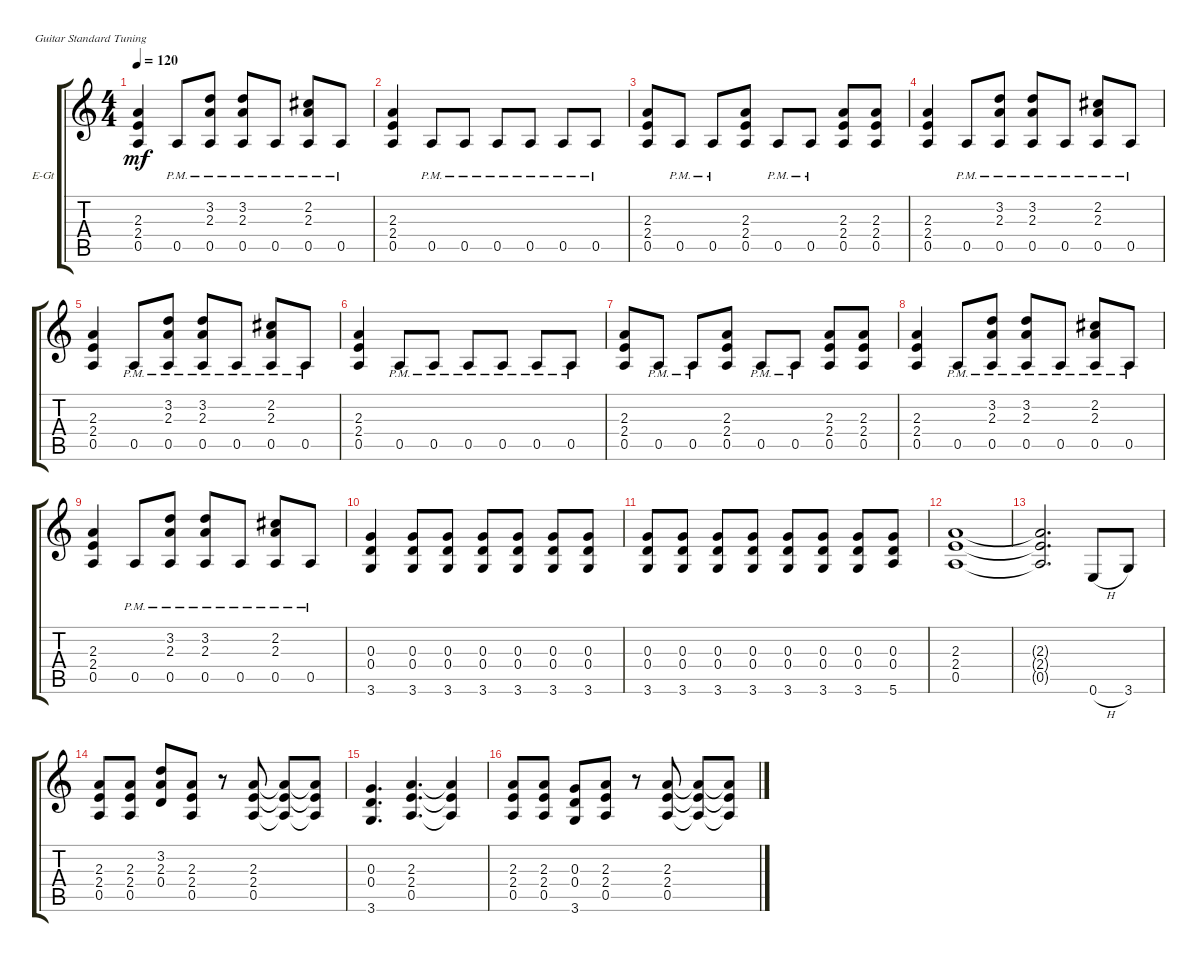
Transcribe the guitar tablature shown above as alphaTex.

\defaultSystemsLayout 4
\bracketExtendMode groupsimilarinstruments
\firstSystemTrackNameOrientation horizontal
\otherSystemsTrackNameOrientation horizontal
\track ("Electric Guitar (Drive)" "E-Gt") {instrument overdrivenguitar}
\staff {score tabs}
\tuning (E4 B3 G3 D3 A2 E2)
\ts (4 4)
\tempo 120
\clef g2
\ks c
(0.5 2.4 2.3).4{dy mf} 0.5{pm}.8 (0.5{pm} 3.2 2.3).8 (0.5{pm} 3.2 2.3).8 0.5{pm}.8 (0.5{pm} 2.2 2.3).8 0.5{pm}.8 |
(0.5 2.4 2.3).4 0.5{pm}.8 0.5{pm}.8 0.5{pm}.8 0.5{pm}.8 0.5{pm}.8 0.5{pm}.8 |
(0.5 2.4 2.3).8 0.5{pm}.8 0.5{pm}.8 (0.5 2.4 2.3).8 0.5{pm}.8 0.5{pm}.8 (0.5 2.4 2.3).8 (2.3 2.4 0.5).8 |
(0.5 2.4 2.3).4 0.5{pm}.8 (0.5{pm} 3.2 2.3).8 (0.5{pm} 3.2 2.3).8 0.5{pm}.8 (0.5{pm} 2.2 2.3).8 0.5{pm}.8 |
(0.5 2.4 2.3).4 0.5{pm}.8 (0.5{pm} 3.2 2.3).8 (0.5{pm} 3.2 2.3).8 0.5{pm}.8 (0.5{pm} 2.2 2.3).8 0.5{pm}.8 |
(0.5 2.4 2.3).4 0.5{pm}.8 0.5{pm}.8 0.5{pm}.8 0.5{pm}.8 0.5{pm}.8 0.5{pm}.8 |
(0.5 2.4 2.3).8 0.5{pm}.8 0.5{pm}.8 (0.5 2.4 2.3).8 0.5{pm}.8 0.5{pm}.8 (0.5 2.4 2.3).8 (2.3 2.4 0.5).8 |
(0.5 2.4 2.3).4 0.5{pm}.8 (0.5{pm} 3.2 2.3).8 (0.5{pm} 3.2 2.3).8 0.5{pm}.8 (0.5{pm} 2.2 2.3).8 0.5{pm}.8 |
(0.5 2.4 2.3).4 0.5{pm}.8 (0.5{pm} 3.2 2.3).8 (0.5{pm} 3.2 2.3).8 0.5{pm}.8 (0.5{pm} 2.2 2.3).8 0.5{pm}.8 |
(0.4 0.3 3.6).4 (3.6 0.4 0.3).8 (3.6 0.4 0.3).8 (3.6 0.4 0.3).8 (3.6 0.4 0.3).8 (3.6 0.4 0.3).8 (3.6 0.4 0.3).8 |
(3.6 0.4 0.3).8 (3.6 0.4 0.3).8 (3.6 0.4 0.3).8 (3.6 0.4 0.3).8 (3.6 0.4 0.3).8 (3.6 0.4 0.3).8 (3.6 0.4 0.3).8 (5.6 0.3 0.4).8 |
(0.5 2.4 2.3).1 |
(0.5{t} 2.4{t} 2.3{t}).2{d} 0.6{h}.8 3.6.8 |
(0.5 2.4 2.3).8 (0.5 2.4 2.3).8 (0.4 2.3 3.2).8 (0.5 2.3 2.4).8 r.8 (0.5 2.4 2.3).8 (0.5{t} 2.4{t} 2.3{t}).8 (0.5{t} 2.4{t} 2.3{t}).8 |
(3.6 0.4 0.3).4{d} (0.5 2.4 2.3).4{d} (0.5{t} 2.4{t} 2.3{t}).4 |
(0.5 2.4 2.3).8 (0.5 2.4 2.3).8 (0.4 0.3 3.6).8 (0.5 2.3 2.4).8 r.8 (0.5 2.4 2.3).8 (0.5{t} 2.4{t} 2.3{t}).8 (0.5{t} 2.4{t} 2.3{t}).8
